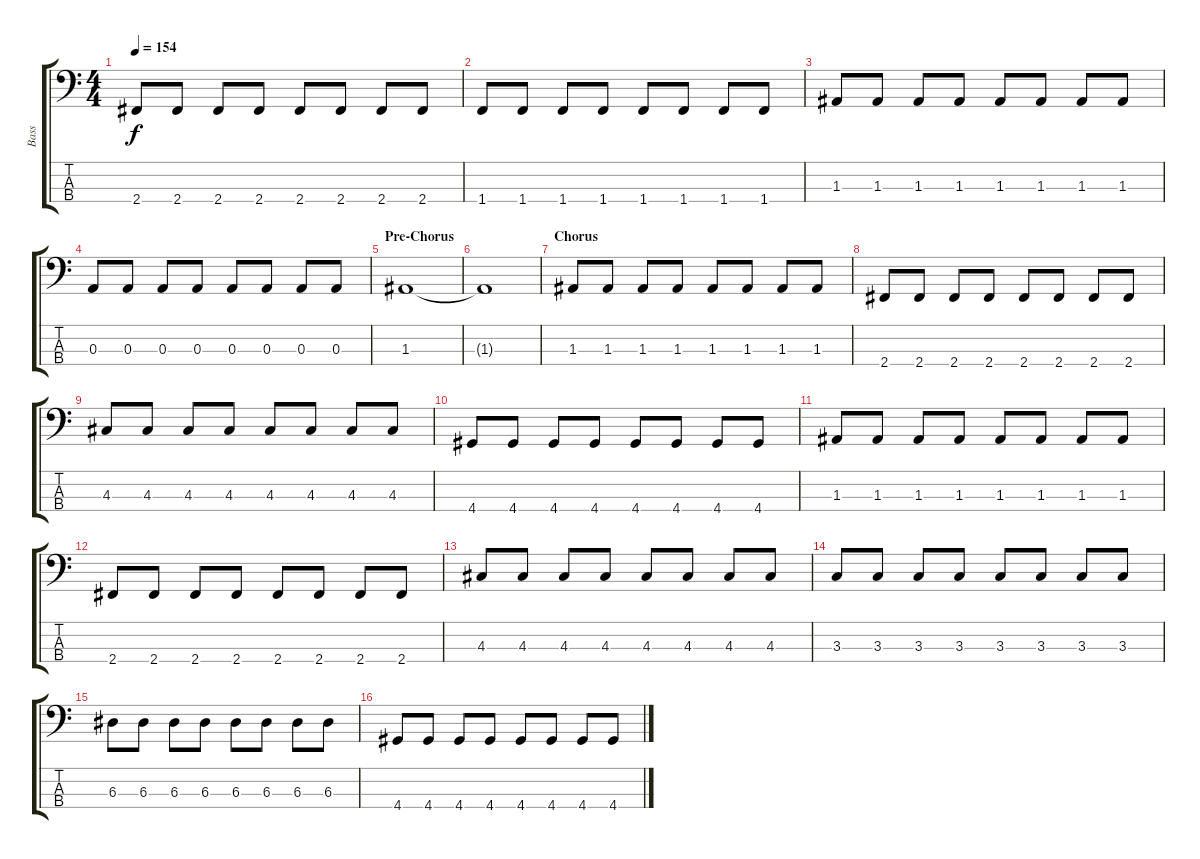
\track ("Bass" "Bass") {instrument electricbassfinger}
\staff {score tabs}
\tuning (G2 D2 A1 E1) {hide}
\ts (4 4)
\tempo 154
\clef f4
\ks c
2.4.8{dy f} 2.4.8 2.4.8 2.4.8 2.4.8 2.4.8 2.4.8 2.4.8 |
1.4.8 1.4.8 1.4.8 1.4.8 1.4.8 1.4.8 1.4.8 1.4.8 |
1.3.8 1.3.8 1.3.8 1.3.8 1.3.8 1.3.8 1.3.8 1.3.8 |
0.3.8 0.3.8 0.3.8 0.3.8 0.3.8 0.3.8 0.3.8 0.3.8 |
\section ("" "Pre-Chorus")
1.3.1 |
1.3{t}.1 |
\section ("" "Chorus")
1.3.8 1.3.8 1.3.8 1.3.8 1.3.8 1.3.8 1.3.8 1.3.8 |
2.4.8 2.4.8 2.4.8 2.4.8 2.4.8 2.4.8 2.4.8 2.4.8 |
4.3.8 4.3.8 4.3.8 4.3.8 4.3.8 4.3.8 4.3.8 4.3.8 |
4.4.8 4.4.8 4.4.8 4.4.8 4.4.8 4.4.8 4.4.8 4.4.8 |
1.3.8 1.3.8 1.3.8 1.3.8 1.3.8 1.3.8 1.3.8 1.3.8 |
2.4.8 2.4.8 2.4.8 2.4.8 2.4.8 2.4.8 2.4.8 2.4.8 |
4.3.8 4.3.8 4.3.8 4.3.8 4.3.8 4.3.8 4.3.8 4.3.8 |
3.3.8 3.3.8 3.3.8 3.3.8 3.3.8 3.3.8 3.3.8 3.3.8 |
6.3.8 6.3.8 6.3.8 6.3.8 6.3.8 6.3.8 6.3.8 6.3.8 |
4.4.8 4.4.8 4.4.8 4.4.8 4.4.8 4.4.8 4.4.8 4.4.8
